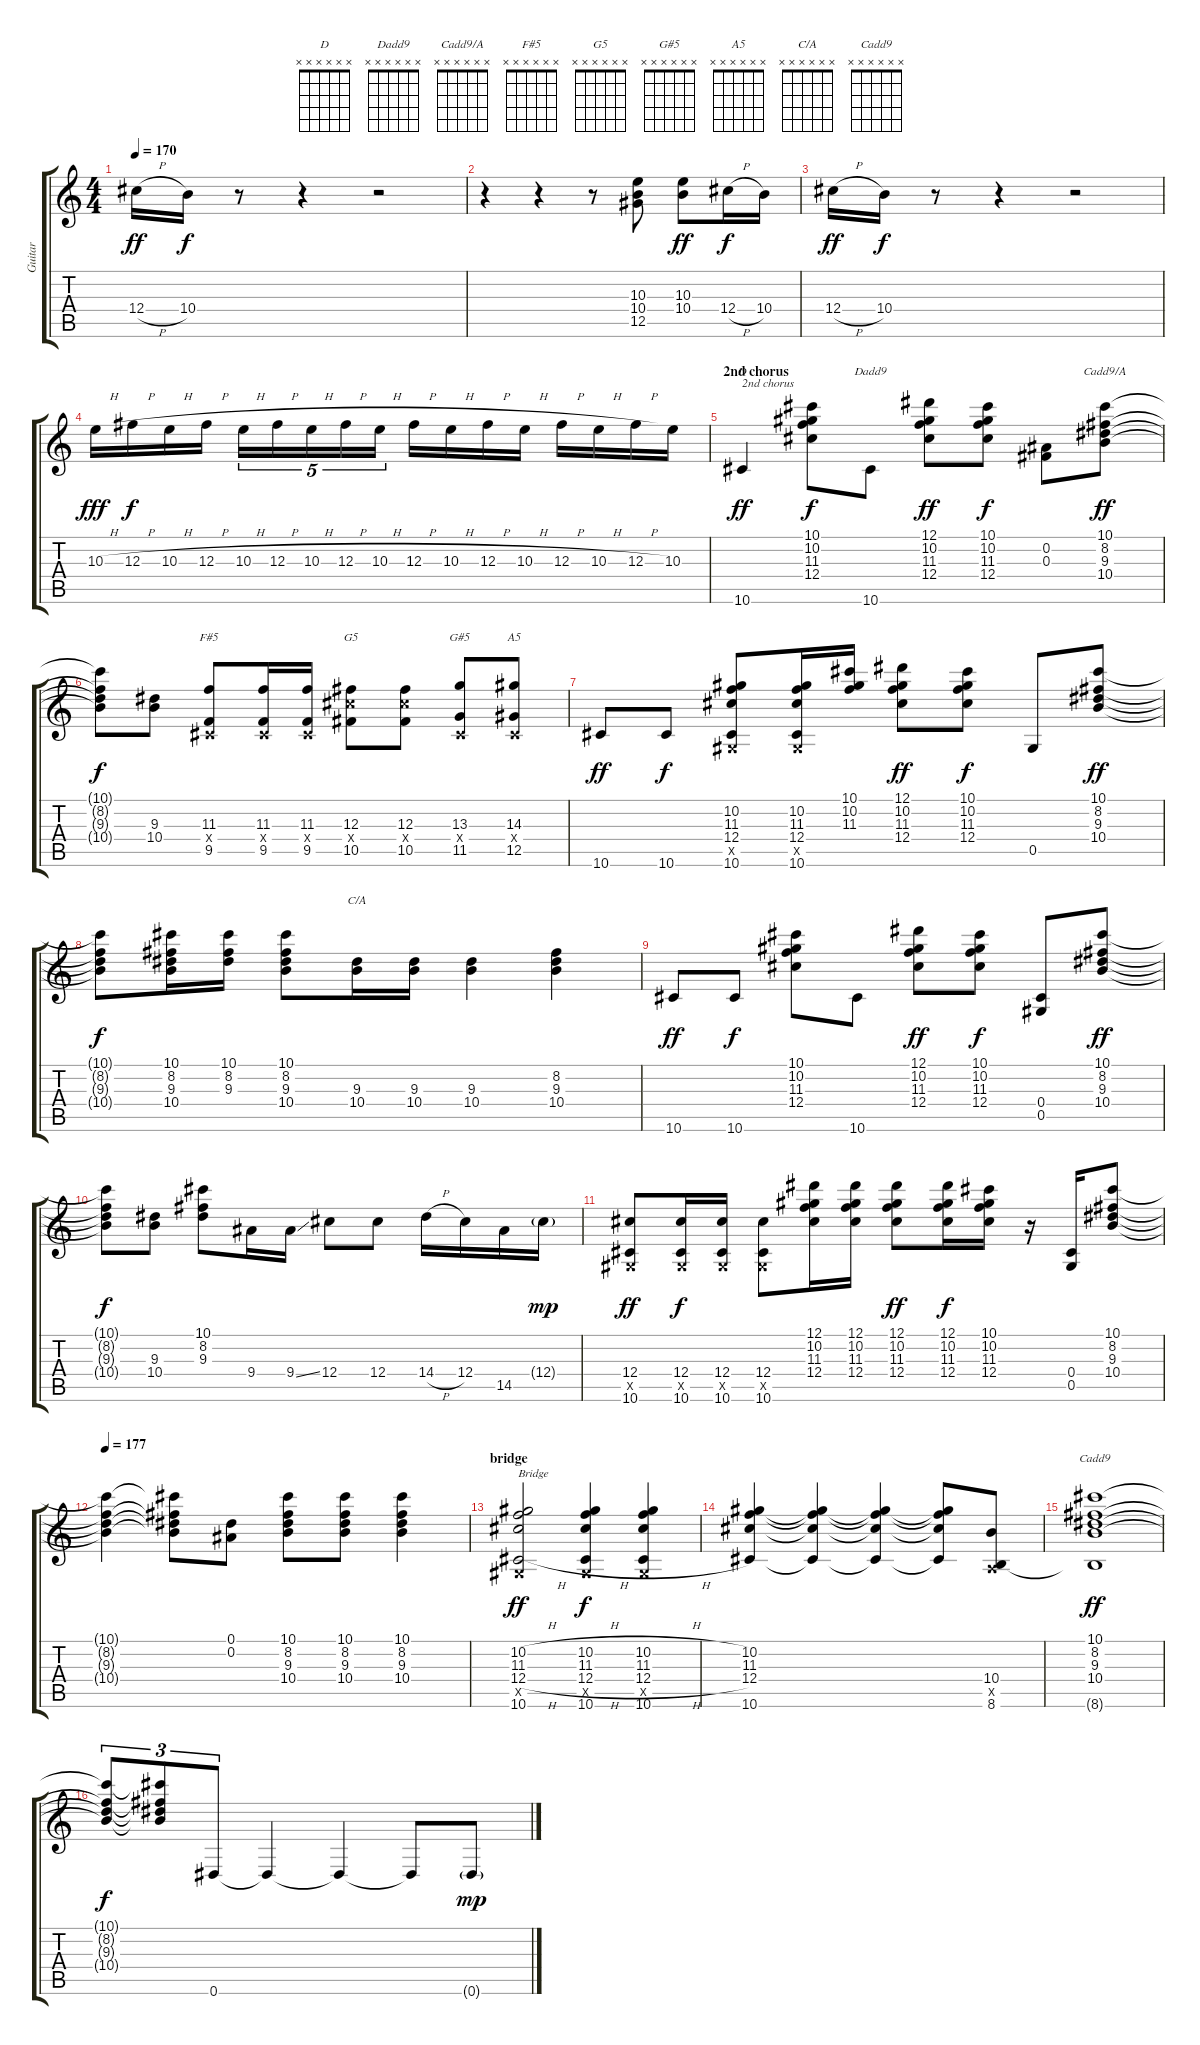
\track ("Guitar" "Guitar") {instrument overdrivenguitar}
\staff {score tabs}
\tuning (Eb4 Bb3 Gb3 Db3 Ab2 Eb2) {hide}
\chord ("D" x x x x x x) {firstfret 0}
\chord ("Dadd9" x x x x x x) {firstfret 0}
\chord ("Cadd9/A" x x x x x x) {firstfret 0}
\chord ("F#5" x x x x x x) {firstfret 0}
\chord ("G5" x x x x x x) {firstfret 0}
\chord ("G#5" x x x x x x) {firstfret 0}
\chord ("A5" x x x x x x) {firstfret 0}
\chord ("C/A" x x x x x x) {firstfret 0}
\chord ("Cadd9" x x x x x x) {firstfret 0}
\ts (4 4)
\tempo 170
\clef g2
\ks c
12.4{h}.16{dy ff} 10.4.16{dy f} r.8 r.4 r.2 |
r.4 r.4 r.8 (10.3 10.4 12.5).8 (10.3 10.4).8{dy ff} 12.4{h}.16{dy f} 10.4.16 |
12.4{h}.16{dy ff} 10.4.16{dy f} r.8 r.4 r.2 |
10.3{h}.16{dy fff} 12.3{h}.16{dy f} 10.3{h}.16 12.3{h}.16 10.3{h}.16{tu (5 4)} 12.3{h}.16{tu (5 4)} 10.3{h}.16{tu (5 4)} 12.3{h}.16{tu (5 4)} 10.3{h}.16{tu (5 4)} 12.3{h}.16 10.3{h}.16 12.3{h}.16 10.3{h}.16 12.3{h}.16 10.3{h}.16 12.3{h}.16 10.3.16 |
\section ("" "2nd chorus")
10.6.4{ch "D" txt "2nd chorus" dy ff} (10.1 10.2 11.3 12.4).8{dy f} 10.6.8{ch "Dadd9"} (12.1 10.2 11.3 12.4).8{dy ff} (10.1 10.2 11.3 12.4).8{dy f} (0.2 0.3).8 (10.1 8.2 9.3 10.4).8{ch "Cadd9/A" dy ff} |
(10.1{t} 8.2{t} 9.3{t} 10.4{t}).8{dy f} (9.3 10.4).8 (11.3 0.4{x} 9.5).8{ch "F#5"} (11.3 0.4{x} 9.5).16 (11.3 0.4{x} 9.5).16 (12.3 12.4{x} 10.5).8{ch "G5"} (12.3 12.4{x} 10.5).8 (13.3 0.4{x} 11.5).8{ch "G#5"} (14.3 0.4{x} 12.5).8{ch "A5"} |
10.6.8{dy ff} 10.6.8{dy f} (10.2 11.3 12.4 0.5{x} 10.6).8 (10.2 11.3 12.4 0.5{x} 10.6).16 (10.1 10.2 11.3).16 (12.1 10.2 11.3 12.4).8{dy ff} (10.1 10.2 11.3 12.4).8{dy f} 0.5.8 (10.1 8.2 9.3 10.4).8{dy ff} |
(10.1{t} 8.2{t} 9.3{t} 10.4{t}).8{dy f} (10.1 8.2 9.3 10.4).16 (10.1 8.2 9.3).16 (10.1 8.2 9.3 10.4).8 (9.3 10.4).16{ch "C/A"} (9.3 10.4).16 (9.3 10.4).4 (8.2 9.3 10.4).4 |
10.6.8{dy ff} 10.6.8{dy f} (10.1 10.2 11.3 12.4).8 10.6.8 (12.1 10.2 11.3 12.4).8{dy ff} (10.1 10.2 11.3 12.4).8{dy f} (0.4 0.5).8 (10.1 8.2 9.3 10.4).8{dy ff} |
(10.1{t} 8.2{t} 9.3{t} 10.4{t}).8{dy f} (9.3 10.4).8 (10.1 8.2 9.3).8 9.4.16 9.4{ss}.16 12.4.8 12.4.8 14.4{h}.16 12.4.16 14.5.16 12.4{g}.16{dy mp} |
(12.4 0.5{x} 10.6).8{dy ff} (12.4 0.5{x} 10.6).16{dy f} (12.4 0.5{x} 10.6).16 (12.4 0.5{x} 10.6).8 (12.1 10.2 11.3 12.4).16 (12.1 10.2 11.3 12.4).16 (12.1 10.2 11.3 12.4).8{dy ff} (12.1 10.2 11.3 12.4).16{dy f} (10.1 10.2 11.3 12.4).16 r.16 (0.4 0.5).16 (10.1 8.2 9.3 10.4).8 |
\tempo 177
(10.1{t} 8.2{t} 9.3{t} 10.4{t}).4 (10.1{t} 8.2{t} 9.3{t} 10.4{t}).8 (0.1 0.2).8 (10.1 8.2 9.3 10.4).8 (10.1 8.2 9.3 10.4).8 (10.1 8.2 9.3 10.4).4 |
\section ("" "bridge")
(10.2{h} 11.3{h} 12.4{h} 0.5{x} 10.6{h}).2{txt "Bridge" dy ff} (10.2{h} 11.3{h} 12.4{h} 0.5{x} 10.6{h}).4{dy f} (10.2{h} 11.3{h} 12.4{h} 0.5{x} 10.6{h}).4 |
(10.2 11.3 12.4 10.6).4 (10.2{t} 11.3{t} 12.4{t} 10.6{t}).4 (10.2{t} 11.3{t} 12.4{t} 10.6{t}).4 (10.2{t} 11.3{t} 12.4{t} 10.6{t}).8 (10.4 1.5{x} 8.6).8 |
(10.1 8.2 9.3 10.4 8.6{t}).1{ch "Cadd9" dy ff} |
(10.1{t} 8.2{t} 9.3{t} 10.4{t}).8{tu (3 2) dy f} (10.1{t} 8.2{t} 9.3{t} 10.4{t}).8{tu (3 2)} 0.6.8{tu (3 2)} 0.6{t}.4 0.6{t}.4 0.6{t}.8 0.6{g}.8{dy mp}
